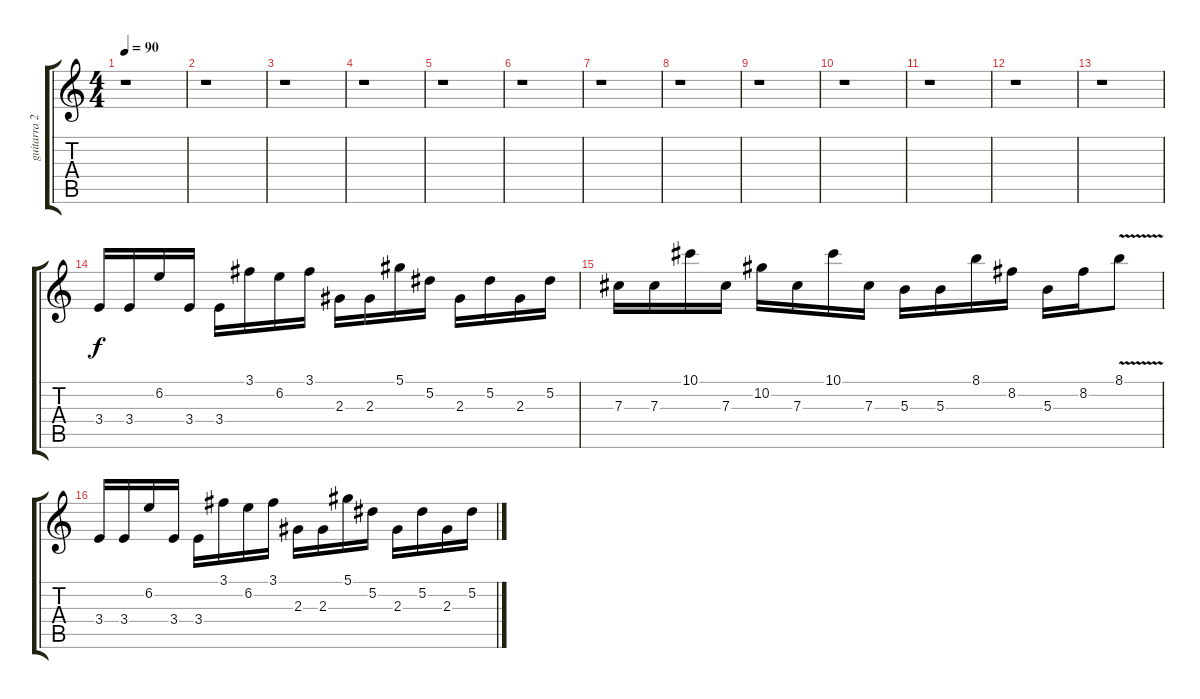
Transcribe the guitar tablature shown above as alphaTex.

\track ("guitarra 2" "guitarra 2") {instrument distortionguitar}
\staff {score tabs}
\tuning (Eb4 Bb3 Gb3 Db3 Ab2 Eb2) {hide}
\ts (4 4)
\tempo 90
\clef g2
\ks c
r.1{dy f} |
r.1 |
r.1 |
r.1 |
r.1 |
r.1 |
r.1 |
r.1 |
r.1 |
r.1 |
r.1 |
r.1 |
r.1 |
3.4.16 3.4.16 6.2.16 3.4.16 3.4.16 3.1.16 6.2.16 3.1.16 2.3.16 2.3.16 5.1.16 5.2.16 2.3.16 5.2.16 2.3.16 5.2.16 |
7.3.16 7.3.16 10.1.16 7.3.16 10.2.16 7.3.16 10.1.16 7.3.16 5.3.16 5.3.16 8.1.16 8.2.16 5.3.16 8.2.16 8.1{v}.8 |
3.4.16 3.4.16 6.2.16 3.4.16 3.4.16 3.1.16 6.2.16 3.1.16 2.3.16 2.3.16 5.1.16 5.2.16 2.3.16 5.2.16 2.3.16 5.2.16
